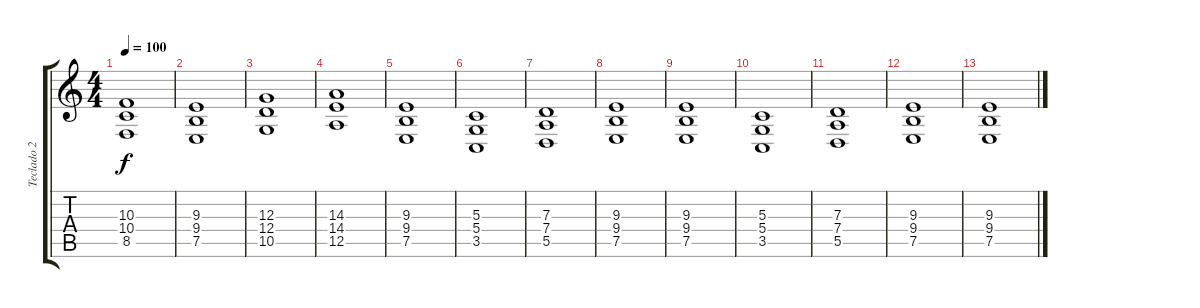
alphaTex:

\track ("Teclado 2" "Teclado 2") {instrument stringensemble1}
\staff {score tabs}
\tuning (E4 B3 G3 D3 A2 E2) {hide}
\ts (4 4)
\tempo 100
\clef g2
\ks c
(10.3 10.4 8.5).1{dy f} |
(9.3 9.4 7.5).1 |
(12.3 12.4 10.5).1 |
(14.3 14.4 12.5).1 |
(9.3 9.4 7.5).1 |
(5.3 5.4 3.5).1 |
(7.3 7.4 5.5).1 |
(9.3 9.4 7.5).1 |
(9.3 9.4 7.5).1 |
(5.3 5.4 3.5).1 |
(7.3 7.4 5.5).1 |
(9.3 9.4 7.5).1 |
(9.3 9.4 7.5).1
